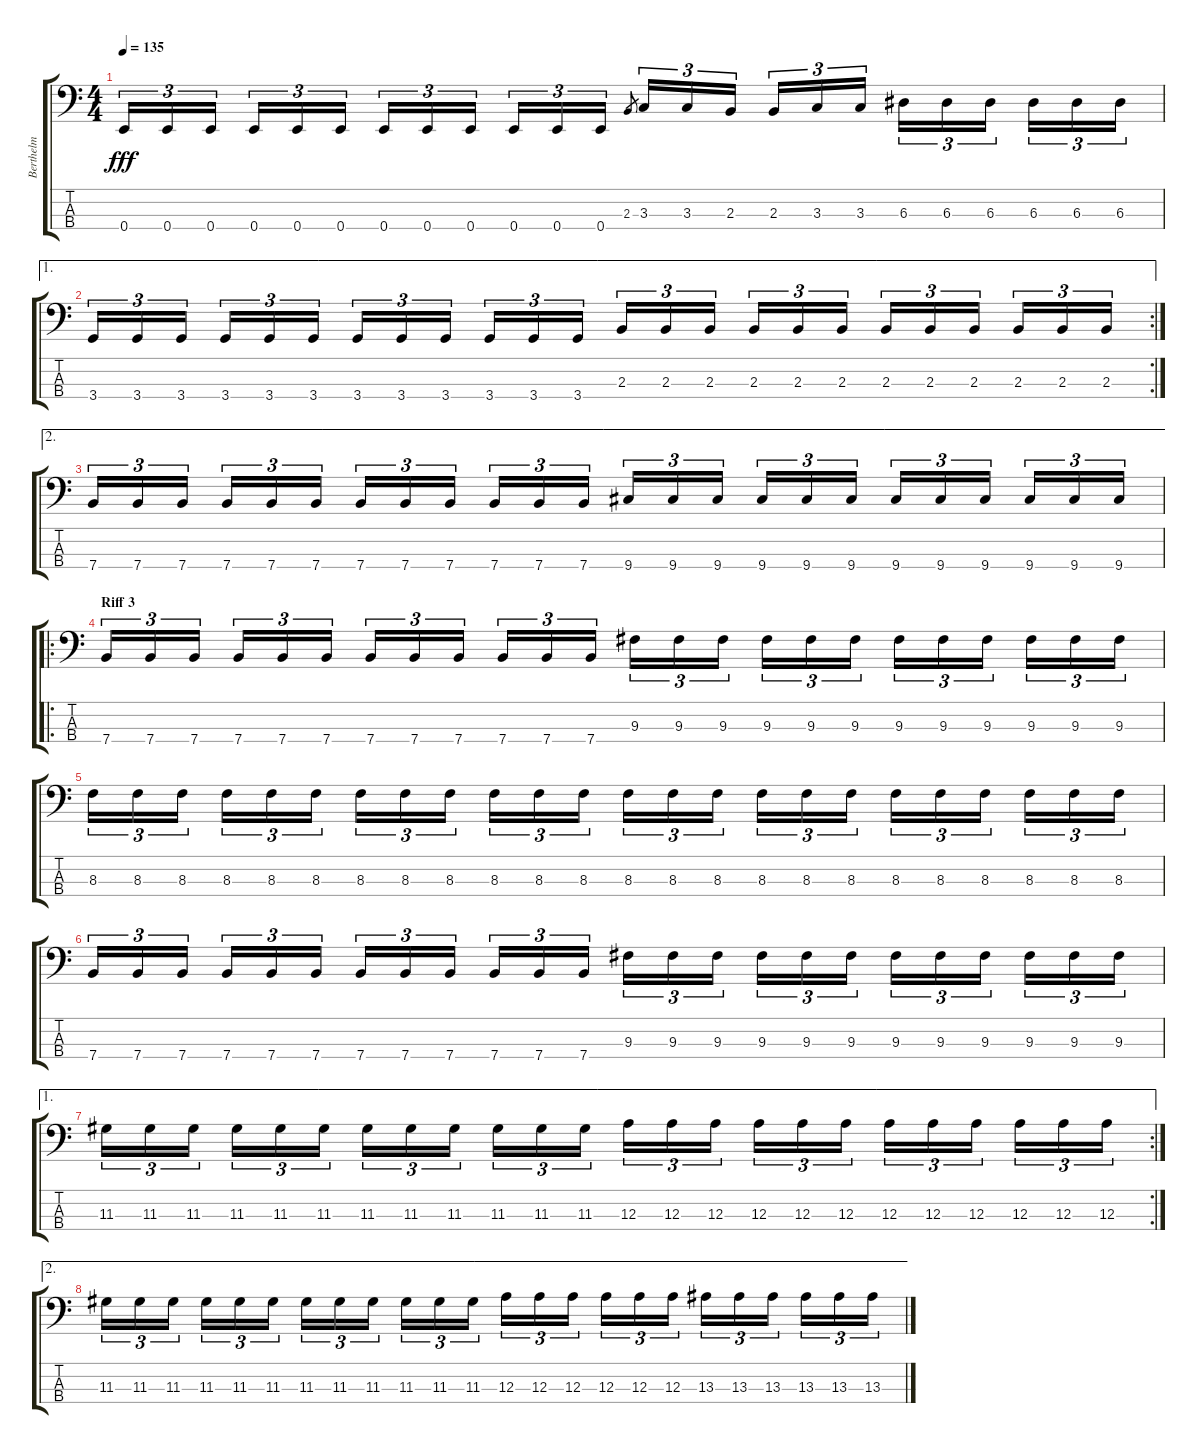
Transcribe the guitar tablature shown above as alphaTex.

\track ("Berthelm" "Berthelm") {instrument electricbasspick}
\staff {score tabs}
\tuning (G2 D2 A1 E1) {hide}
\ts (4 4)
\tempo 135
\clef f4
\ks c
0.4.16{tu (3 2) dy fff} 0.4.16{tu (3 2)} 0.4.16{tu (3 2)} 0.4.16{tu (3 2)} 0.4.16{tu (3 2)} 0.4.16{tu (3 2)} 0.4.16{tu (3 2)} 0.4.16{tu (3 2)} 0.4.16{tu (3 2)} 0.4.16{tu (3 2)} 0.4.16{tu (3 2)} 0.4.16{tu (3 2)} 2.3.8{gr} 3.3.16{tu (3 2)} 3.3.16{tu (3 2)} 2.3.16{tu (3 2)} 2.3.16{tu (3 2)} 3.3.16{tu (3 2)} 3.3.16{tu (3 2)} 6.3.16{tu (3 2)} 6.3.16{tu (3 2)} 6.3.16{tu (3 2)} 6.3.16{tu (3 2)} 6.3.16{tu (3 2)} 6.3.16{tu (3 2)} |
\ae 1
\rc 2
3.4.16{tu (3 2)} 3.4.16{tu (3 2)} 3.4.16{tu (3 2)} 3.4.16{tu (3 2)} 3.4.16{tu (3 2)} 3.4.16{tu (3 2)} 3.4.16{tu (3 2)} 3.4.16{tu (3 2)} 3.4.16{tu (3 2)} 3.4.16{tu (3 2)} 3.4.16{tu (3 2)} 3.4.16{tu (3 2)} 2.3.16{tu (3 2)} 2.3.16{tu (3 2)} 2.3.16{tu (3 2)} 2.3.16{tu (3 2)} 2.3.16{tu (3 2)} 2.3.16{tu (3 2)} 2.3.16{tu (3 2)} 2.3.16{tu (3 2)} 2.3.16{tu (3 2)} 2.3.16{tu (3 2)} 2.3.16{tu (3 2)} 2.3.16{tu (3 2)} |
\ae 2
7.4.16{tu (3 2)} 7.4.16{tu (3 2)} 7.4.16{tu (3 2)} 7.4.16{tu (3 2)} 7.4.16{tu (3 2)} 7.4.16{tu (3 2)} 7.4.16{tu (3 2)} 7.4.16{tu (3 2)} 7.4.16{tu (3 2)} 7.4.16{tu (3 2)} 7.4.16{tu (3 2)} 7.4.16{tu (3 2)} 9.4.16{tu (3 2)} 9.4.16{tu (3 2)} 9.4.16{tu (3 2)} 9.4.16{tu (3 2)} 9.4.16{tu (3 2)} 9.4.16{tu (3 2)} 9.4.16{tu (3 2)} 9.4.16{tu (3 2)} 9.4.16{tu (3 2)} 9.4.16{tu (3 2)} 9.4.16{tu (3 2)} 9.4.16{tu (3 2)} |
\ro
\section ("" "Riff 3")
7.4.16{tu (3 2)} 7.4.16{tu (3 2)} 7.4.16{tu (3 2)} 7.4.16{tu (3 2)} 7.4.16{tu (3 2)} 7.4.16{tu (3 2)} 7.4.16{tu (3 2)} 7.4.16{tu (3 2)} 7.4.16{tu (3 2)} 7.4.16{tu (3 2)} 7.4.16{tu (3 2)} 7.4.16{tu (3 2)} 9.3.16{tu (3 2)} 9.3.16{tu (3 2)} 9.3.16{tu (3 2)} 9.3.16{tu (3 2)} 9.3.16{tu (3 2)} 9.3.16{tu (3 2)} 9.3.16{tu (3 2)} 9.3.16{tu (3 2)} 9.3.16{tu (3 2)} 9.3.16{tu (3 2)} 9.3.16{tu (3 2)} 9.3.16{tu (3 2)} |
8.3.16{tu (3 2)} 8.3.16{tu (3 2)} 8.3.16{tu (3 2)} 8.3.16{tu (3 2)} 8.3.16{tu (3 2)} 8.3.16{tu (3 2)} 8.3.16{tu (3 2)} 8.3.16{tu (3 2)} 8.3.16{tu (3 2)} 8.3.16{tu (3 2)} 8.3.16{tu (3 2)} 8.3.16{tu (3 2)} 8.3.16{tu (3 2)} 8.3.16{tu (3 2)} 8.3.16{tu (3 2)} 8.3.16{tu (3 2)} 8.3.16{tu (3 2)} 8.3.16{tu (3 2)} 8.3.16{tu (3 2)} 8.3.16{tu (3 2)} 8.3.16{tu (3 2)} 8.3.16{tu (3 2)} 8.3.16{tu (3 2)} 8.3.16{tu (3 2)} |
7.4.16{tu (3 2)} 7.4.16{tu (3 2)} 7.4.16{tu (3 2)} 7.4.16{tu (3 2)} 7.4.16{tu (3 2)} 7.4.16{tu (3 2)} 7.4.16{tu (3 2)} 7.4.16{tu (3 2)} 7.4.16{tu (3 2)} 7.4.16{tu (3 2)} 7.4.16{tu (3 2)} 7.4.16{tu (3 2)} 9.3.16{tu (3 2)} 9.3.16{tu (3 2)} 9.3.16{tu (3 2)} 9.3.16{tu (3 2)} 9.3.16{tu (3 2)} 9.3.16{tu (3 2)} 9.3.16{tu (3 2)} 9.3.16{tu (3 2)} 9.3.16{tu (3 2)} 9.3.16{tu (3 2)} 9.3.16{tu (3 2)} 9.3.16{tu (3 2)} |
\ae 1
\rc 2
11.3.16{tu (3 2)} 11.3.16{tu (3 2)} 11.3.16{tu (3 2)} 11.3.16{tu (3 2)} 11.3.16{tu (3 2)} 11.3.16{tu (3 2)} 11.3.16{tu (3 2)} 11.3.16{tu (3 2)} 11.3.16{tu (3 2)} 11.3.16{tu (3 2)} 11.3.16{tu (3 2)} 11.3.16{tu (3 2)} 12.3.16{tu (3 2)} 12.3.16{tu (3 2)} 12.3.16{tu (3 2)} 12.3.16{tu (3 2)} 12.3.16{tu (3 2)} 12.3.16{tu (3 2)} 12.3.16{tu (3 2)} 12.3.16{tu (3 2)} 12.3.16{tu (3 2)} 12.3.16{tu (3 2)} 12.3.16{tu (3 2)} 12.3.16{tu (3 2)} |
\ae 2
11.3.16{tu (3 2)} 11.3.16{tu (3 2)} 11.3.16{tu (3 2)} 11.3.16{tu (3 2)} 11.3.16{tu (3 2)} 11.3.16{tu (3 2)} 11.3.16{tu (3 2)} 11.3.16{tu (3 2)} 11.3.16{tu (3 2)} 11.3.16{tu (3 2)} 11.3.16{tu (3 2)} 11.3.16{tu (3 2)} 12.3.16{tu (3 2)} 12.3.16{tu (3 2)} 12.3.16{tu (3 2)} 12.3.16{tu (3 2)} 12.3.16{tu (3 2)} 12.3.16{tu (3 2)} 13.3.16{tu (3 2)} 13.3.16{tu (3 2)} 13.3.16{tu (3 2)} 13.3.16{tu (3 2)} 13.3.16{tu (3 2)} 13.3.16{tu (3 2)}
